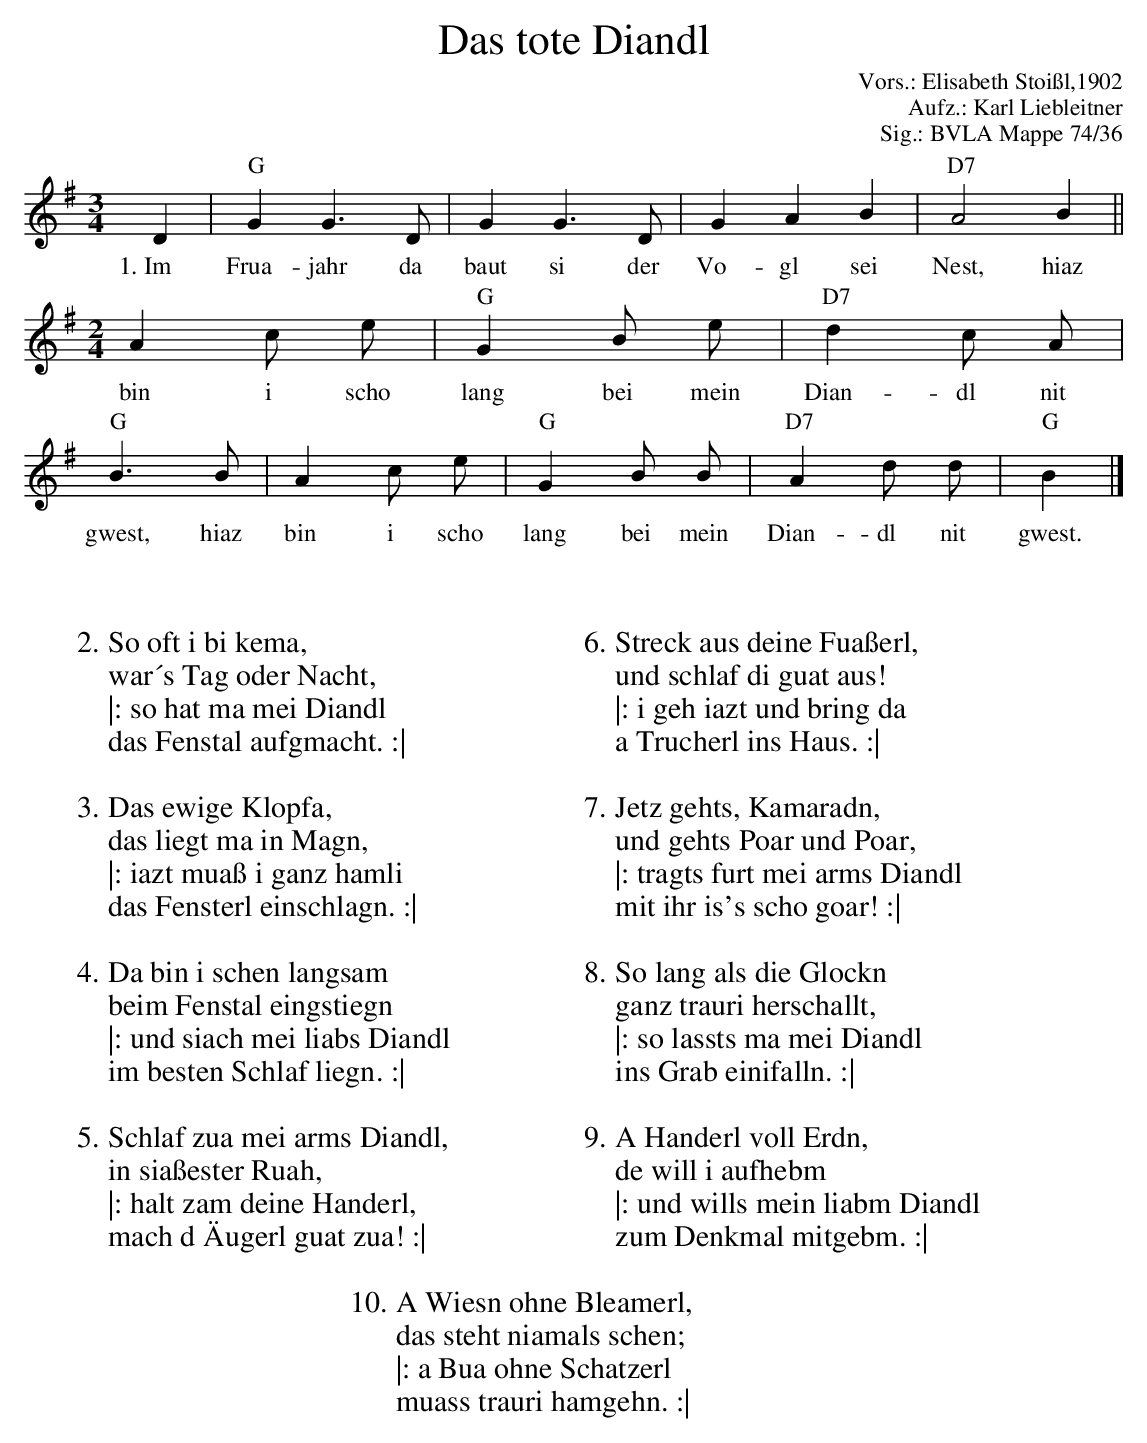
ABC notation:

X:1
T:Das tote Diandl
O:Vors.: Elisabeth Stoi\ssl,1902
M:3/4
L:1/4
K:G
V:1
D | "G"GG>D | GG>D | GAB | "D7"A2B || [M:2/4]Ac1/2 e1/2 | "G"GB1/2 e1/2 | "D7"dc1/2 A1/2 | "G"B>B | Ac1/2 e1/2 | "G"GB1/2 B1/2 | "D7"Ad1/2 d1/2 | "G"B |]
w: 1.~Im Frua-jahr da baut si der Vo-gl sei Nest, hiaz bin i scho lang bei mein Dian-dl nit gwest,  hiaz bin i scho lang bei mein Dian-dl nit gwest.
W: 2. So oft i bi kema,
W:war´s Tag oder Nacht,
W:|: so hat ma mei Diandl
W:das Fenstal aufgmacht. :|
W:
W: 3. Das ewige Klopfa,
W: das liegt ma in Magn,
W:|: iazt muaß i ganz hamli
W: das Fensterl einschlagn. :|
W:
W: 4. Da bin i schen langsam
W: beim Fenstal eingstiegn
W:|: und siach mei liabs Diandl
W: im besten Schlaf liegn. :|
W:
W: 5. Schlaf zua mei arms Diandl,
W: in siaßester Ruah,
W:|: halt zam deine Handerl,
W: mach d Äugerl guat zua! :|
W:
W: 6. Streck aus deine Fuaßerl,
W: und schlaf di guat aus!
W:|: i geh iazt und bring da
W: a Trucherl ins Haus. :|
W:
W: 7. Jetz gehts, Kamaradn,
W: und gehts Poar und Poar,
W:|: tragts furt mei arms Diandl
W: mit ihr is's scho goar! :|
W:
W: 8. So lang als die Glockn
W: ganz trauri herschallt,
W:|: so lassts ma mei Diandl
W: ins Grab einifalln. :|
W:
W: 9. A Handerl voll Erdn,
W: de will i aufhebm
W:|: und wills mein liabm Diandl
W: zum Denkmal mitgebm. :|
W:
W: 10. A Wiesn ohne Bleamerl,
W: das steht niamals schen;
W:|: a Bua ohne Schatzerl
W: muass trauri hamgehn. :|
